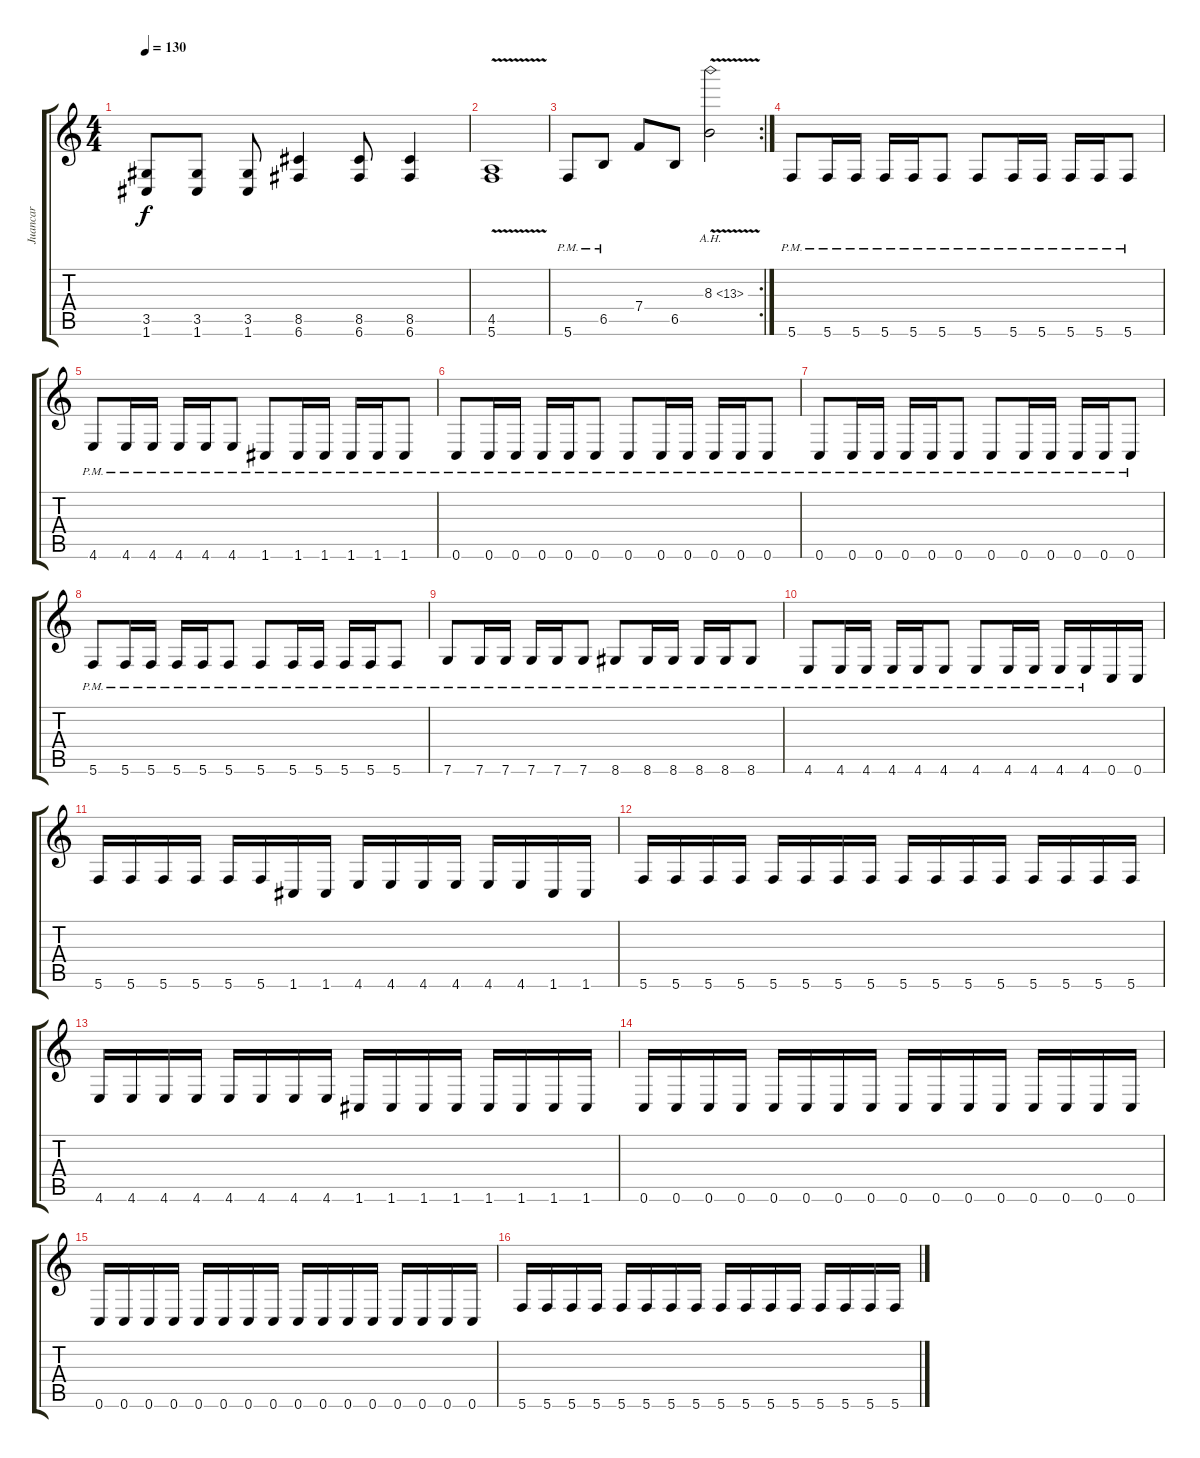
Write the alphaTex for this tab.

\track ("Juancar" "Juancar") {instrument distortionguitar}
\staff {score tabs}
\tuning (C4 G3 Eb3 Bb2 F2 C2) {hide}
\ts (4 4)
\tempo 130
\clef g2
\ks c
(3.5 1.6).8{dy f} (3.5 1.6).8 (3.5 1.6).8 (8.5 6.6).4 (8.5 6.6).8 (8.5 6.6).4 |
(4.5{v} 5.6).1 |
\rc 2
5.6{pm}.8 6.5{pm}.8 7.4.8 6.5.8 8.3{ah 5 v}.2 |
5.6{pm}.8 5.6{pm}.16 5.6{pm}.16 5.6{pm}.16 5.6{pm}.16 5.6{pm}.8 5.6{pm}.8 5.6{pm}.16 5.6{pm}.16 5.6{pm}.16 5.6{pm}.16 5.6{pm}.8 |
4.6{pm}.8 4.6{pm}.16 4.6{pm}.16 4.6{pm}.16 4.6{pm}.16 4.6{pm}.8 1.6{pm}.8 1.6{pm}.16 1.6{pm}.16 1.6{pm}.16 1.6{pm}.16 1.6{pm}.8 |
0.6{pm}.8 0.6{pm}.16 0.6{pm}.16 0.6{pm}.16 0.6{pm}.16 0.6{pm}.8 0.6{pm}.8 0.6{pm}.16 0.6{pm}.16 0.6{pm}.16 0.6{pm}.16 0.6{pm}.8 |
0.6{pm}.8 0.6{pm}.16 0.6{pm}.16 0.6{pm}.16 0.6{pm}.16 0.6{pm}.8 0.6{pm}.8 0.6{pm}.16 0.6{pm}.16 0.6{pm}.16 0.6{pm}.16 0.6{pm}.8 |
5.6{pm}.8 5.6{pm}.16 5.6{pm}.16 5.6{pm}.16 5.6{pm}.16 5.6{pm}.8 5.6{pm}.8 5.6{pm}.16 5.6{pm}.16 5.6{pm}.16 5.6{pm}.16 5.6{pm}.8 |
7.6{pm}.8 7.6{pm}.16 7.6{pm}.16 7.6{pm}.16 7.6{pm}.16 7.6{pm}.8 8.6{pm}.8 8.6{pm}.16 8.6{pm}.16 8.6{pm}.16 8.6{pm}.16 8.6{pm}.8 |
4.6{pm}.8 4.6{pm}.16 4.6{pm}.16 4.6{pm}.16 4.6{pm}.16 4.6{pm}.8 4.6{pm}.8 4.6{pm}.16 4.6{pm}.16 4.6{pm}.16 4.6{pm}.16 0.6.16 0.6.16 |
5.6.16 5.6.16 5.6.16 5.6.16 5.6.16 5.6.16 1.6.16 1.6.16 4.6.16 4.6.16 4.6.16 4.6.16 4.6.16 4.6.16 1.6.16 1.6.16 |
5.6.16 5.6.16 5.6.16 5.6.16 5.6.16 5.6.16 5.6.16 5.6.16 5.6.16 5.6.16 5.6.16 5.6.16 5.6.16 5.6.16 5.6.16 5.6.16 |
4.6.16 4.6.16 4.6.16 4.6.16 4.6.16 4.6.16 4.6.16 4.6.16 1.6.16 1.6.16 1.6.16 1.6.16 1.6.16 1.6.16 1.6.16 1.6.16 |
0.6.16 0.6.16 0.6.16 0.6.16 0.6.16 0.6.16 0.6.16 0.6.16 0.6.16 0.6.16 0.6.16 0.6.16 0.6.16 0.6.16 0.6.16 0.6.16 |
0.6.16 0.6.16 0.6.16 0.6.16 0.6.16 0.6.16 0.6.16 0.6.16 0.6.16 0.6.16 0.6.16 0.6.16 0.6.16 0.6.16 0.6.16 0.6.16 |
5.6.16 5.6.16 5.6.16 5.6.16 5.6.16 5.6.16 5.6.16 5.6.16 5.6.16 5.6.16 5.6.16 5.6.16 5.6.16 5.6.16 5.6.16 5.6.16
